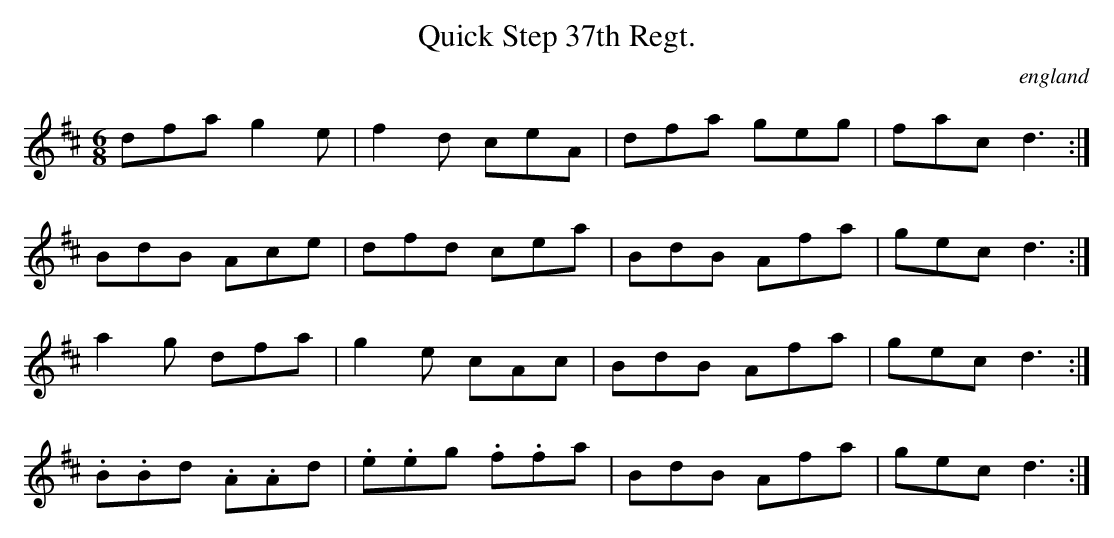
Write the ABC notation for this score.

X:1
T:Quick Step 37th Regt.
O:england
M:6/8
L:1/8
K:D
dfa   g2e | f2d   ceA |dfa geg|fac d3:|
BdB   Ace | dfd   cea |BdB Afa|gec d3:|
a2g   dfa | g2e   cAc |BdB Afa|gec d3:|
.B.Bd .A.Ad|.e.eg .f.fa|BdB Afa|gec d3:|
